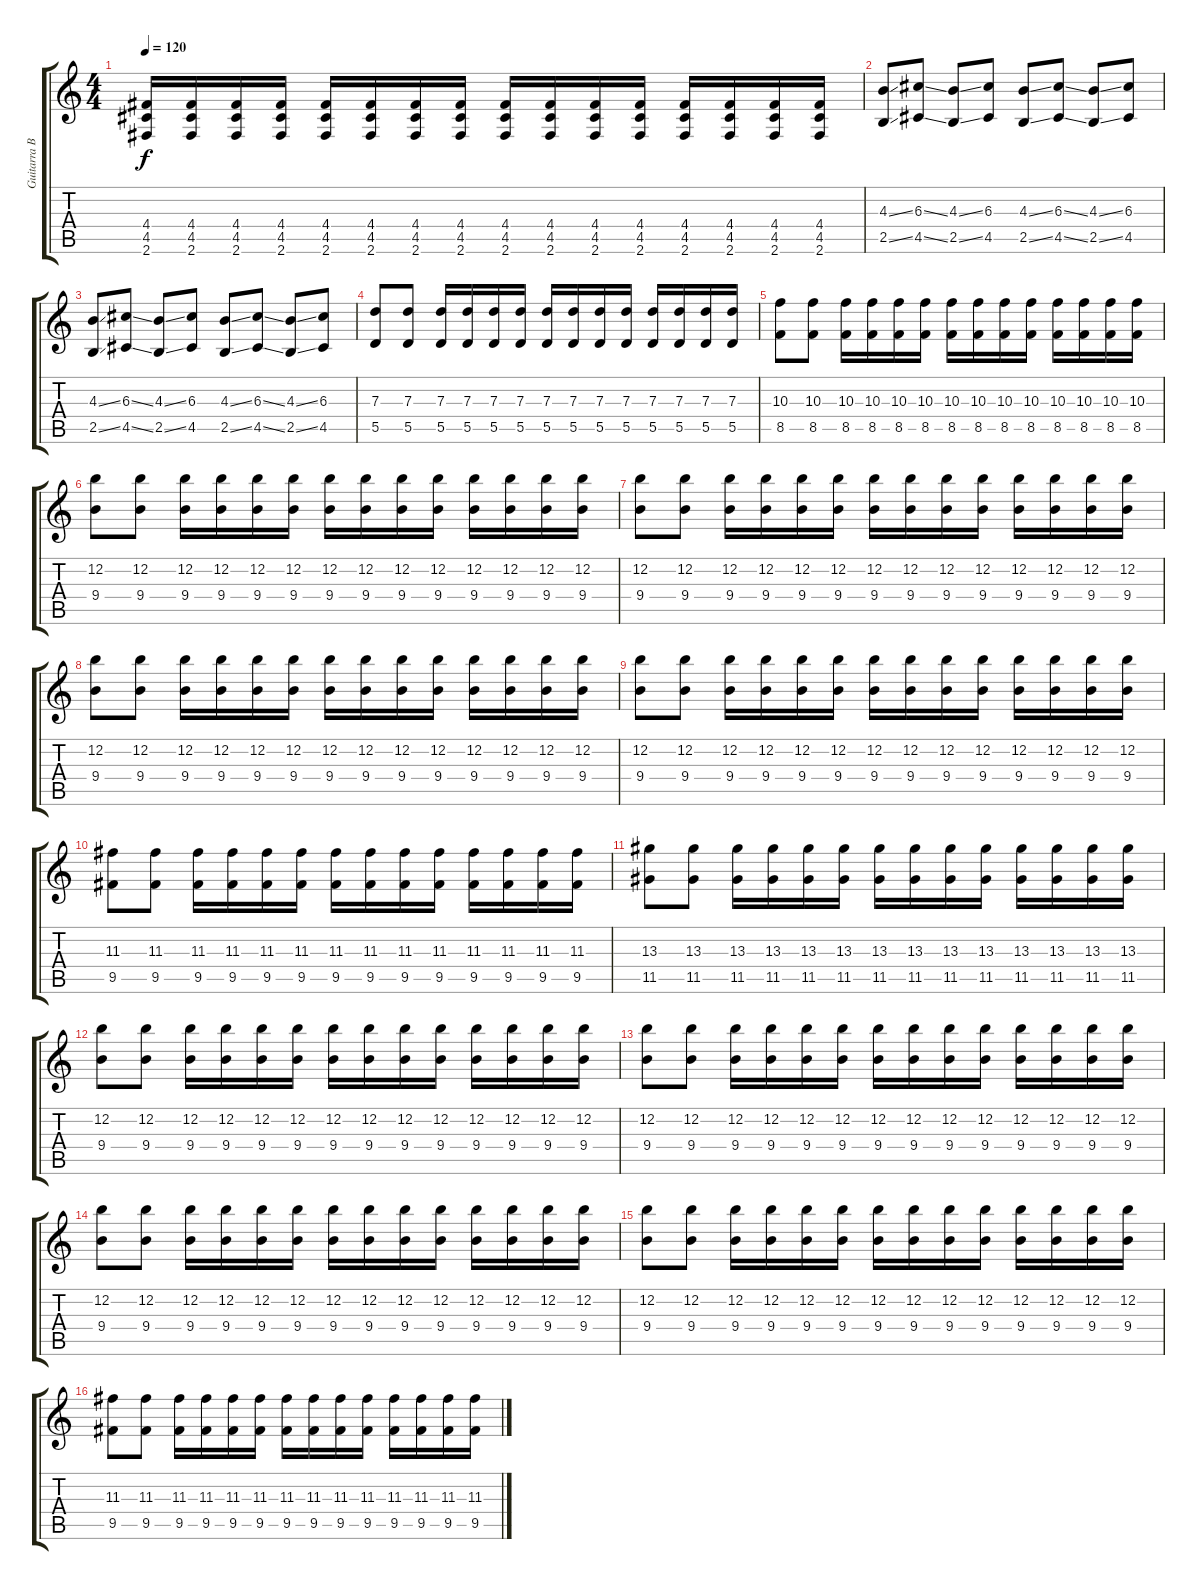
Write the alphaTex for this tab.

\track ("Guitarra Base" "Guitarra B") {instrument overdrivenguitar}
\staff {score tabs}
\tuning (E4 B3 G3 D3 A2 E2) {hide}
\ts (4 4)
\tempo 120
\clef g2
\ks c
(4.4 4.5 2.6).16{dy f} (4.4 4.5 2.6).16 (4.4 4.5 2.6).16 (4.4 4.5 2.6).16 (4.4 4.5 2.6).16 (4.4 4.5 2.6).16 (4.4 4.5 2.6).16 (4.4 4.5 2.6).16 (4.4 4.5 2.6).16 (4.4 4.5 2.6).16 (4.4 4.5 2.6).16 (4.4 4.5 2.6).16 (4.4 4.5 2.6).16 (4.4 4.5 2.6).16 (4.4 4.5 2.6).16 (4.4 4.5 2.6).16 |
(4.3{ss} 2.5{ss}).8 (6.3{ss} 4.5{ss}).8 (4.3{ss} 2.5{ss}).8 (6.3 4.5).8 (4.3{ss} 2.5{ss}).8 (6.3{ss} 4.5{ss}).8 (4.3{ss} 2.5{ss}).8 (6.3 4.5).8 |
(4.3{ss} 2.5{ss}).8 (6.3{ss} 4.5{ss}).8 (4.3{ss} 2.5{ss}).8 (6.3 4.5).8 (4.3{ss} 2.5{ss}).8 (6.3{ss} 4.5{ss}).8 (4.3{ss} 2.5{ss}).8 (6.3 4.5).8 |
(7.3 5.5).8 (7.3 5.5).8 (7.3 5.5).16 (7.3 5.5).16 (7.3 5.5).16 (7.3 5.5).16 (7.3 5.5).16 (7.3 5.5).16 (7.3 5.5).16 (7.3 5.5).16 (7.3 5.5).16 (7.3 5.5).16 (7.3 5.5).16 (7.3 5.5).16 |
(10.3 8.5).8 (10.3 8.5).8 (10.3 8.5).16 (10.3 8.5).16 (10.3 8.5).16 (10.3 8.5).16 (10.3 8.5).16 (10.3 8.5).16 (10.3 8.5).16 (10.3 8.5).16 (10.3 8.5).16 (10.3 8.5).16 (10.3 8.5).16 (10.3 8.5).16 |
(12.2 9.4).8 (12.2 9.4).8 (12.2 9.4).16 (12.2 9.4).16 (12.2 9.4).16 (12.2 9.4).16 (12.2 9.4).16 (12.2 9.4).16 (12.2 9.4).16 (12.2 9.4).16 (12.2 9.4).16 (12.2 9.4).16 (12.2 9.4).16 (12.2 9.4).16 |
(12.2 9.4).8 (12.2 9.4).8 (12.2 9.4).16 (12.2 9.4).16 (12.2 9.4).16 (12.2 9.4).16 (12.2 9.4).16 (12.2 9.4).16 (12.2 9.4).16 (12.2 9.4).16 (12.2 9.4).16 (12.2 9.4).16 (12.2 9.4).16 (12.2 9.4).16 |
(12.2 9.4).8 (12.2 9.4).8 (12.2 9.4).16 (12.2 9.4).16 (12.2 9.4).16 (12.2 9.4).16 (12.2 9.4).16 (12.2 9.4).16 (12.2 9.4).16 (12.2 9.4).16 (12.2 9.4).16 (12.2 9.4).16 (12.2 9.4).16 (12.2 9.4).16 |
(12.2 9.4).8 (12.2 9.4).8 (12.2 9.4).16 (12.2 9.4).16 (12.2 9.4).16 (12.2 9.4).16 (12.2 9.4).16 (12.2 9.4).16 (12.2 9.4).16 (12.2 9.4).16 (12.2 9.4).16 (12.2 9.4).16 (12.2 9.4).16 (12.2 9.4).16 |
(11.3 9.5).8 (11.3 9.5).8 (11.3 9.5).16 (11.3 9.5).16 (11.3 9.5).16 (11.3 9.5).16 (11.3 9.5).16 (11.3 9.5).16 (11.3 9.5).16 (11.3 9.5).16 (11.3 9.5).16 (11.3 9.5).16 (11.3 9.5).16 (11.3 9.5).16 |
(13.3 11.5).8 (13.3 11.5).8 (13.3 11.5).16 (13.3 11.5).16 (13.3 11.5).16 (13.3 11.5).16 (13.3 11.5).16 (13.3 11.5).16 (13.3 11.5).16 (13.3 11.5).16 (13.3 11.5).16 (13.3 11.5).16 (13.3 11.5).16 (13.3 11.5).16 |
(12.2 9.4).8 (12.2 9.4).8 (12.2 9.4).16 (12.2 9.4).16 (12.2 9.4).16 (12.2 9.4).16 (12.2 9.4).16 (12.2 9.4).16 (12.2 9.4).16 (12.2 9.4).16 (12.2 9.4).16 (12.2 9.4).16 (12.2 9.4).16 (12.2 9.4).16 |
(12.2 9.4).8 (12.2 9.4).8 (12.2 9.4).16 (12.2 9.4).16 (12.2 9.4).16 (12.2 9.4).16 (12.2 9.4).16 (12.2 9.4).16 (12.2 9.4).16 (12.2 9.4).16 (12.2 9.4).16 (12.2 9.4).16 (12.2 9.4).16 (12.2 9.4).16 |
(12.2 9.4).8 (12.2 9.4).8 (12.2 9.4).16 (12.2 9.4).16 (12.2 9.4).16 (12.2 9.4).16 (12.2 9.4).16 (12.2 9.4).16 (12.2 9.4).16 (12.2 9.4).16 (12.2 9.4).16 (12.2 9.4).16 (12.2 9.4).16 (12.2 9.4).16 |
(12.2 9.4).8 (12.2 9.4).8 (12.2 9.4).16 (12.2 9.4).16 (12.2 9.4).16 (12.2 9.4).16 (12.2 9.4).16 (12.2 9.4).16 (12.2 9.4).16 (12.2 9.4).16 (12.2 9.4).16 (12.2 9.4).16 (12.2 9.4).16 (12.2 9.4).16 |
(11.3 9.5).8 (11.3 9.5).8 (11.3 9.5).16 (11.3 9.5).16 (11.3 9.5).16 (11.3 9.5).16 (11.3 9.5).16 (11.3 9.5).16 (11.3 9.5).16 (11.3 9.5).16 (11.3 9.5).16 (11.3 9.5).16 (11.3 9.5).16 (11.3 9.5).16
